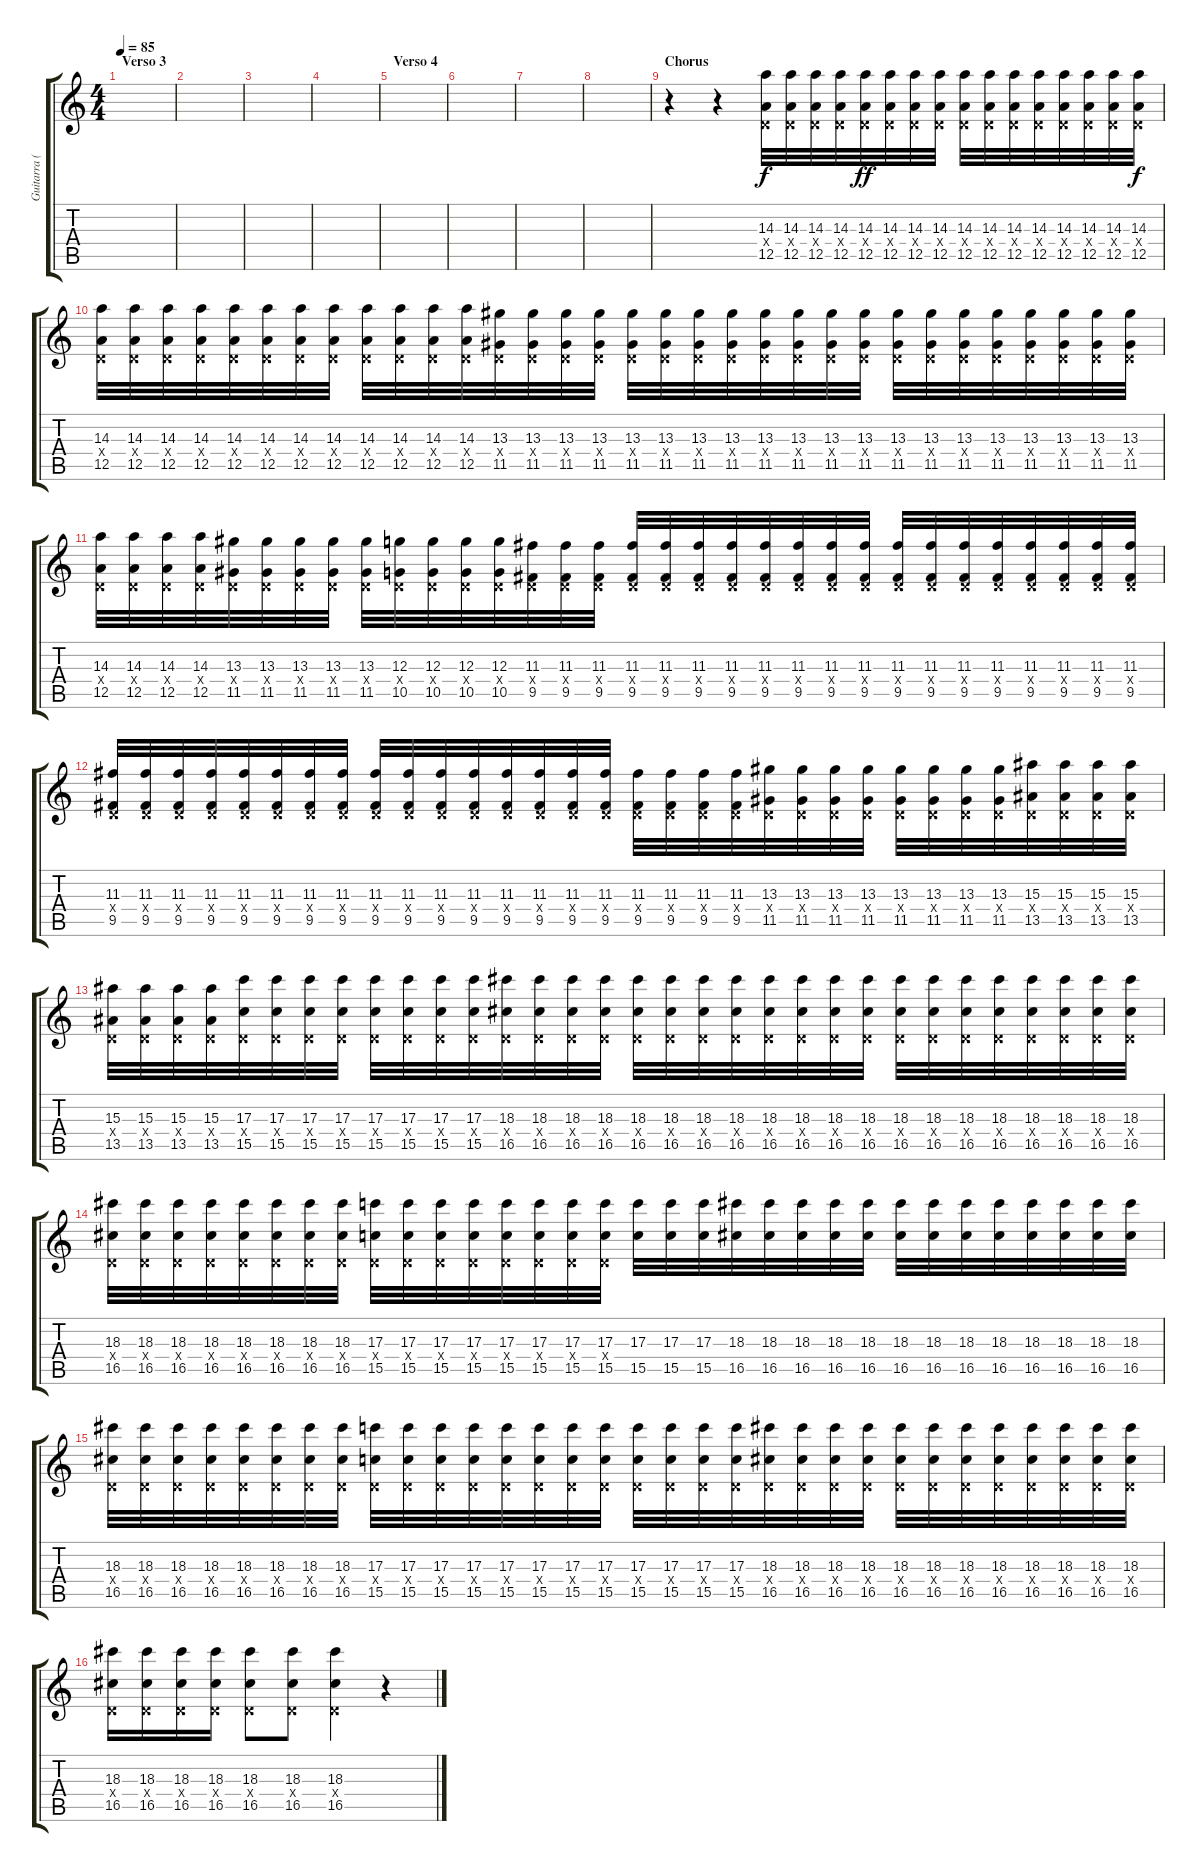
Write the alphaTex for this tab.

\track ("Guitarra (Solo)" "Guitarra (") {instrument distortionguitar}
\staff {score tabs}
\tuning (E4 B3 G3 D3 A2 E2) {hide}
\ts (4 4)
\section ("" "Verso 3")
\tempo 85
\clef g2
\ks c
|
|
|
|
\section ("" "Verso 4")
|
|
|
|
\section ("" "Chorus")
r.4 r.4 (14.3 0.4{x} 12.5).32 (14.3 0.4{x} 12.5).32{dy f} (14.3 0.4{x} 12.5).32 (14.3 0.4{x} 12.5).32 (14.3 0.4{x} 12.5).32{dy ff} (14.3 0.4{x} 12.5).32 (14.3 0.4{x} 12.5).32 (14.3 0.4{x} 12.5).32 (14.3 0.4{x} 12.5).32 (14.3 0.4{x} 12.5).32 (14.3 0.4{x} 12.5).32 (14.3 0.4{x} 12.5).32 (14.3 0.4{x} 12.5).32 (14.3 0.4{x} 12.5).32 (14.3 0.4{x} 12.5).32 (14.3 0.4{x} 12.5).32{dy f} |
(14.3 0.4{x} 12.5).32 (14.3 0.4{x} 12.5).32 (14.3 0.4{x} 12.5).32 (14.3 0.4{x} 12.5).32 (14.3 0.4{x} 12.5).32 (14.3 0.4{x} 12.5).32 (14.3 0.4{x} 12.5).32 (14.3 0.4{x} 12.5).32 (14.3 0.4{x} 12.5).32 (14.3 0.4{x} 12.5).32 (14.3 0.4{x} 12.5).32 (14.3 0.4{x} 12.5).32 (13.3 0.4{x} 11.5).32 (13.3 0.4{x} 11.5).32 (13.3 0.4{x} 11.5).32 (13.3 0.4{x} 11.5).32 (13.3 0.4{x} 11.5).32 (13.3 0.4{x} 11.5).32 (13.3 0.4{x} 11.5).32 (13.3 0.4{x} 11.5).32 (13.3 0.4{x} 11.5).32 (13.3 0.4{x} 11.5).32 (13.3 0.4{x} 11.5).32 (13.3 0.4{x} 11.5).32 (13.3 0.4{x} 11.5).32 (13.3 0.4{x} 11.5).32 (13.3 0.4{x} 11.5).32 (13.3 0.4{x} 11.5).32 (13.3 0.4{x} 11.5).32 (13.3 0.4{x} 11.5).32 (13.3 0.4{x} 11.5).32 (13.3 0.4{x} 11.5).32 |
(14.3 0.4{x} 12.5).32 (14.3 0.4{x} 12.5).32 (14.3 0.4{x} 12.5).32 (14.3 0.4{x} 12.5).32 (13.3 0.4{x} 11.5).32 (13.3 0.4{x} 11.5).32 (13.3 0.4{x} 11.5).32 (13.3 0.4{x} 11.5).32 (13.3 0.4{x} 11.5).32 (12.3 0.4{x} 10.5).32 (12.3 0.4{x} 10.5).32 (12.3 0.4{x} 10.5).32 (12.3 0.4{x} 10.5).32 (11.3 0.4{x} 9.5).32 (11.3 0.4{x} 9.5).32 (11.3 0.4{x} 9.5).32 (11.3 0.4{x} 9.5).32 (11.3 0.4{x} 9.5).32 (11.3 0.4{x} 9.5).32 (11.3 0.4{x} 9.5).32 (11.3 0.4{x} 9.5).32 (11.3 0.4{x} 9.5).32 (11.3 0.4{x} 9.5).32 (11.3 0.4{x} 9.5).32 (11.3 0.4{x} 9.5).32 (11.3 0.4{x} 9.5).32 (11.3 0.4{x} 9.5).32 (11.3 0.4{x} 9.5).32 (11.3 0.4{x} 9.5).32 (11.3 0.4{x} 9.5).32 (11.3 0.4{x} 9.5).32 (11.3 0.4{x} 9.5).32 |
(11.3 0.4{x} 9.5).32 (11.3 0.4{x} 9.5).32 (11.3 0.4{x} 9.5).32 (11.3 0.4{x} 9.5).32 (11.3 0.4{x} 9.5).32 (11.3 0.4{x} 9.5).32 (11.3 0.4{x} 9.5).32 (11.3 0.4{x} 9.5).32 (11.3 0.4{x} 9.5).32 (11.3 0.4{x} 9.5).32 (11.3 0.4{x} 9.5).32 (11.3 0.4{x} 9.5).32 (11.3 0.4{x} 9.5).32 (11.3 0.4{x} 9.5).32 (11.3 0.4{x} 9.5).32 (11.3 0.4{x} 9.5).32 (11.3 0.4{x} 9.5).32 (11.3 0.4{x} 9.5).32 (11.3 0.4{x} 9.5).32 (11.3 0.4{x} 9.5).32 (13.3 0.4{x} 11.5).32 (13.3 0.4{x} 11.5).32 (13.3 0.4{x} 11.5).32 (13.3 0.4{x} 11.5).32 (13.3 0.4{x} 11.5).32 (13.3 0.4{x} 11.5).32 (13.3 0.4{x} 11.5).32 (13.3 0.4{x} 11.5).32 (15.3 0.4{x} 13.5).32 (15.3 0.4{x} 13.5).32 (15.3 0.4{x} 13.5).32 (15.3 0.4{x} 13.5).32 |
(15.3 0.4{x} 13.5).32 (15.3 0.4{x} 13.5).32 (15.3 0.4{x} 13.5).32 (15.3 0.4{x} 13.5).32 (17.3 0.4{x} 15.5).32 (17.3 0.4{x} 15.5).32 (17.3 0.4{x} 15.5).32 (17.3 0.4{x} 15.5).32 (17.3 0.4{x} 15.5).32 (17.3 0.4{x} 15.5).32 (17.3 0.4{x} 15.5).32 (17.3 0.4{x} 15.5).32 (18.3 0.4{x} 16.5).32 (18.3 0.4{x} 16.5).32 (18.3 0.4{x} 16.5).32 (18.3 0.4{x} 16.5).32 (18.3 0.4{x} 16.5).32 (18.3 0.4{x} 16.5).32 (18.3 0.4{x} 16.5).32 (18.3 0.4{x} 16.5).32 (18.3 0.4{x} 16.5).32 (18.3 0.4{x} 16.5).32 (18.3 0.4{x} 16.5).32 (18.3 0.4{x} 16.5).32 (18.3 0.4{x} 16.5).32 (18.3 0.4{x} 16.5).32 (18.3 0.4{x} 16.5).32 (18.3 0.4{x} 16.5).32 (18.3 0.4{x} 16.5).32 (18.3 0.4{x} 16.5).32 (18.3 0.4{x} 16.5).32 (18.3 0.4{x} 16.5).32 |
(18.3 0.4{x} 16.5).32 (18.3 0.4{x} 16.5).32 (18.3 0.4{x} 16.5).32 (18.3 0.4{x} 16.5).32 (18.3 0.4{x} 16.5).32 (18.3 0.4{x} 16.5).32 (18.3 0.4{x} 16.5).32 (18.3 0.4{x} 16.5).32 (17.3 0.4{x} 15.5).32 (17.3 0.4{x} 15.5).32 (17.3 0.4{x} 15.5).32 (17.3 0.4{x} 15.5).32 (17.3 0.4{x} 15.5).32 (17.3 0.4{x} 15.5).32 (17.3 0.4{x} 15.5).32 (17.3 0.4{x} 15.5).32 (17.3 15.5).32 (17.3 15.5).32 (17.3 15.5).32 (18.3 16.5).32 (18.3 16.5).32 (18.3 16.5).32 (18.3 16.5).32 (18.3 16.5).32 (18.3 16.5).32 (18.3 16.5).32 (18.3 16.5).32 (18.3 16.5).32 (18.3 16.5).32 (18.3 16.5).32 (18.3 16.5).32 (18.3 16.5).32 |
(18.3 0.4{x} 16.5).32 (18.3 0.4{x} 16.5).32 (18.3 0.4{x} 16.5).32 (18.3 0.4{x} 16.5).32 (18.3 0.4{x} 16.5).32 (18.3 0.4{x} 16.5).32 (18.3 0.4{x} 16.5).32 (18.3 0.4{x} 16.5).32 (17.3 0.4{x} 15.5).32 (17.3 0.4{x} 15.5).32 (17.3 0.4{x} 15.5).32 (17.3 0.4{x} 15.5).32 (17.3 0.4{x} 15.5).32 (17.3 0.4{x} 15.5).32 (17.3 0.4{x} 15.5).32 (17.3 0.4{x} 15.5).32 (17.3 0.4{x} 15.5).32 (17.3 0.4{x} 15.5).32 (17.3 0.4{x} 15.5).32 (17.3 0.4{x} 15.5).32 (18.3 0.4{x} 16.5).32 (18.3 0.4{x} 16.5).32 (18.3 0.4{x} 16.5).32 (18.3 0.4{x} 16.5).32 (18.3 0.4{x} 16.5).32 (18.3 0.4{x} 16.5).32 (18.3 0.4{x} 16.5).32 (18.3 0.4{x} 16.5).32 (18.3 0.4{x} 16.5).32 (18.3 0.4{x} 16.5).32 (18.3 0.4{x} 16.5).32 (18.3 0.4{x} 16.5).32 |
(18.3 0.4{x} 16.5).16 (18.3 0.4{x} 16.5).16 (18.3 0.4{x} 16.5).16 (18.3 0.4{x} 16.5).16 (18.3 0.4{x} 16.5).8 (18.3 0.4{x} 16.5).8 (18.3 0.4{x} 16.5).4 r.4
